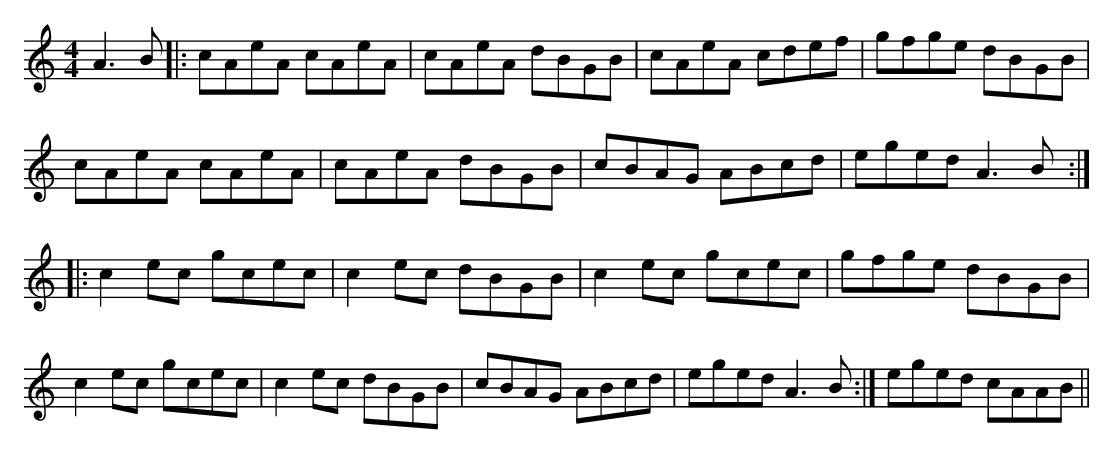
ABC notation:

X:1
M:4/4
K:C
A3 B|:cAeA cAeA|cAeA dBGB|cAeA cdef|gfge dBGB|
cAeA cAeA|cAeA dBGB|cBAG ABcd|eged A3 B:|
|:c2ec gcec|c2ec dBGB|c2ec gcec|gfge dBGB|
c2 ec gcec|c2 ec dBGB|cBAG ABcd|eged A3 B:|eged cAAB||
